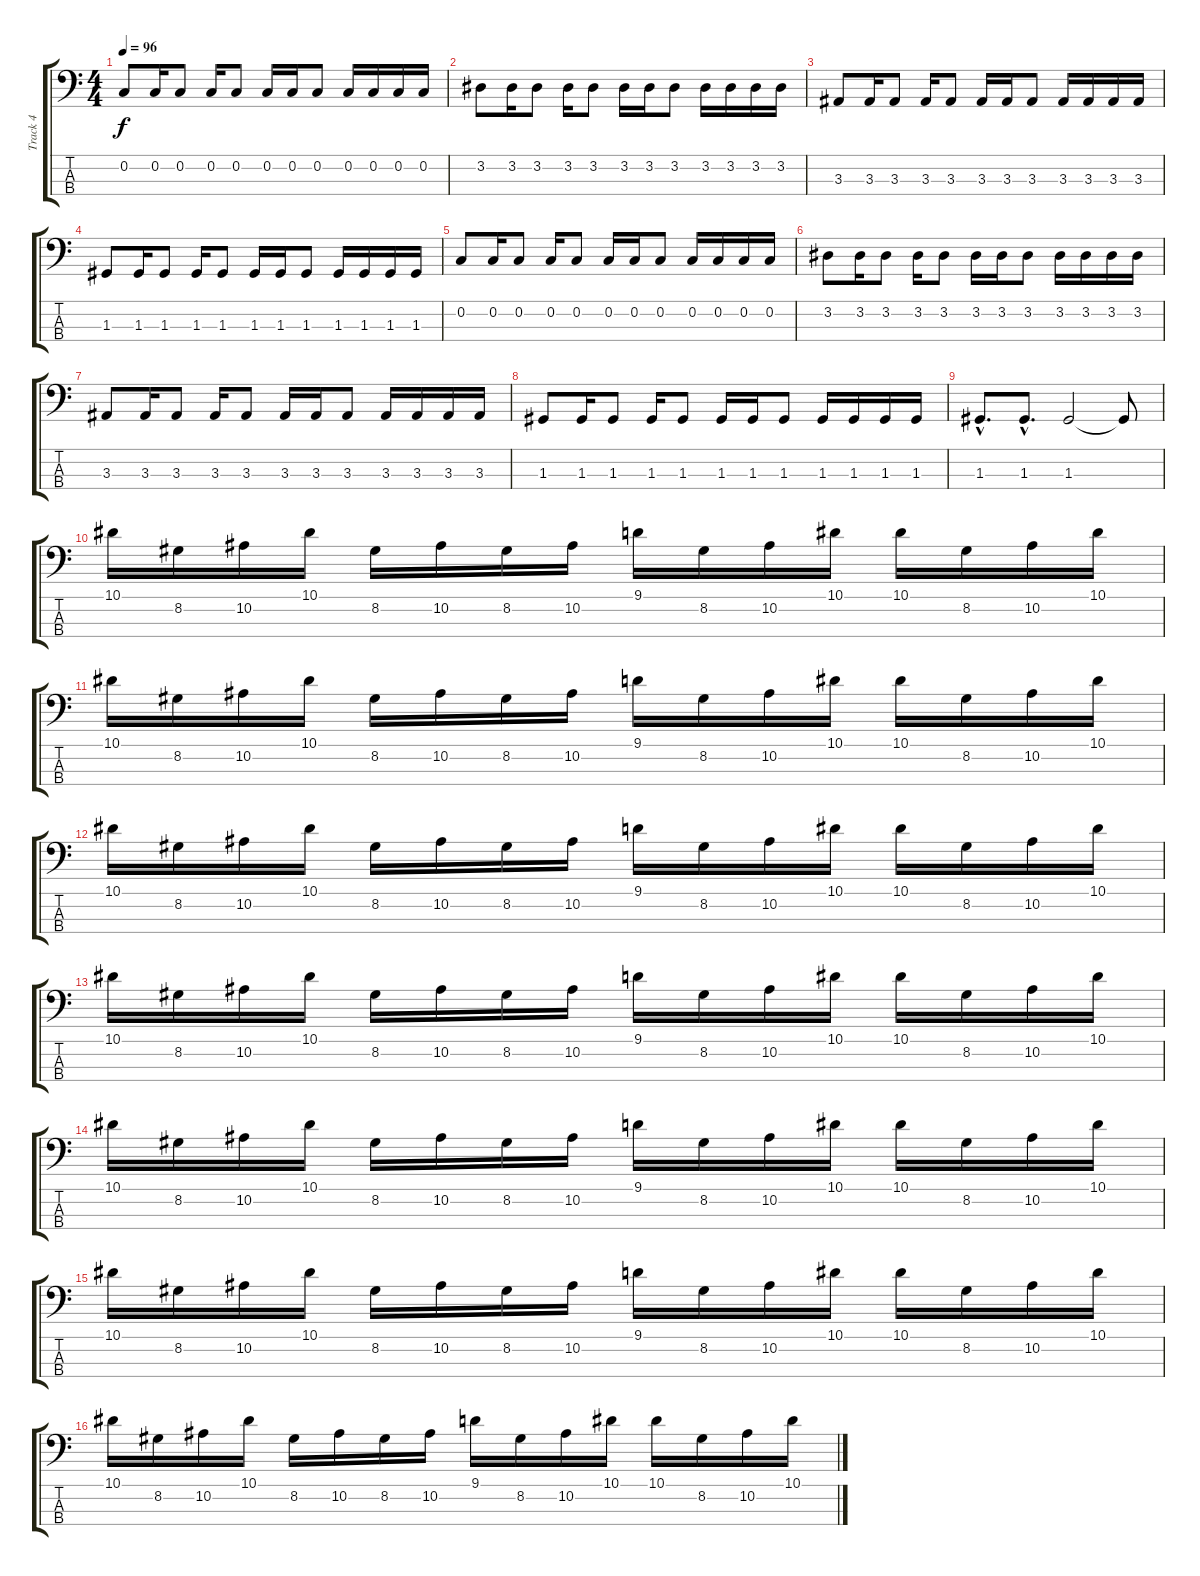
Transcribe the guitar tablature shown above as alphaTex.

\track ("Track 4" "Track 4") {instrument electricbasspick}
\staff {score tabs}
\tuning (F2 C2 G1 C1) {hide}
\ts (4 4)
\tempo 96
\clef f4
\ks c
0.2.8{dy f} 0.2.16 0.2.8 0.2.16 0.2.8 0.2.16 0.2.16 0.2.8 0.2.16 0.2.16 0.2.16 0.2.16 |
3.2.8 3.2.16 3.2.8 3.2.16 3.2.8 3.2.16 3.2.16 3.2.8 3.2.16 3.2.16 3.2.16 3.2.16 |
3.3.8 3.3.16 3.3.8 3.3.16 3.3.8 3.3.16 3.3.16 3.3.8 3.3.16 3.3.16 3.3.16 3.3.16 |
1.3.8 1.3.16 1.3.8 1.3.16 1.3.8 1.3.16 1.3.16 1.3.8 1.3.16 1.3.16 1.3.16 1.3.16 |
0.2.8 0.2.16 0.2.8 0.2.16 0.2.8 0.2.16 0.2.16 0.2.8 0.2.16 0.2.16 0.2.16 0.2.16 |
3.2.8 3.2.16 3.2.8 3.2.16 3.2.8 3.2.16 3.2.16 3.2.8 3.2.16 3.2.16 3.2.16 3.2.16 |
3.3.8 3.3.16 3.3.8 3.3.16 3.3.8 3.3.16 3.3.16 3.3.8 3.3.16 3.3.16 3.3.16 3.3.16 |
1.3.8 1.3.16 1.3.8 1.3.16 1.3.8 1.3.16 1.3.16 1.3.8 1.3.16 1.3.16 1.3.16 1.3.16 |
1.3{hac}.8{d} 1.3{hac}.8{d} 1.3.2 1.3{t}.8 |
10.1.16 8.2.16 10.2.16 10.1.16 8.2.16 10.2.16 8.2.16 10.2.16 9.1.16 8.2.16 10.2.16 10.1.16 10.1.16 8.2.16 10.2.16 10.1.16 |
10.1.16 8.2.16 10.2.16 10.1.16 8.2.16 10.2.16 8.2.16 10.2.16 9.1.16 8.2.16 10.2.16 10.1.16 10.1.16 8.2.16 10.2.16 10.1.16 |
10.1.16 8.2.16 10.2.16 10.1.16 8.2.16 10.2.16 8.2.16 10.2.16 9.1.16 8.2.16 10.2.16 10.1.16 10.1.16 8.2.16 10.2.16 10.1.16 |
10.1.16 8.2.16 10.2.16 10.1.16 8.2.16 10.2.16 8.2.16 10.2.16 9.1.16 8.2.16 10.2.16 10.1.16 10.1.16 8.2.16 10.2.16 10.1.16 |
10.1.16 8.2.16 10.2.16 10.1.16 8.2.16 10.2.16 8.2.16 10.2.16 9.1.16 8.2.16 10.2.16 10.1.16 10.1.16 8.2.16 10.2.16 10.1.16 |
10.1.16 8.2.16 10.2.16 10.1.16 8.2.16 10.2.16 8.2.16 10.2.16 9.1.16 8.2.16 10.2.16 10.1.16 10.1.16 8.2.16 10.2.16 10.1.16 |
10.1.16 8.2.16 10.2.16 10.1.16 8.2.16 10.2.16 8.2.16 10.2.16 9.1.16 8.2.16 10.2.16 10.1.16 10.1.16 8.2.16 10.2.16 10.1.16
